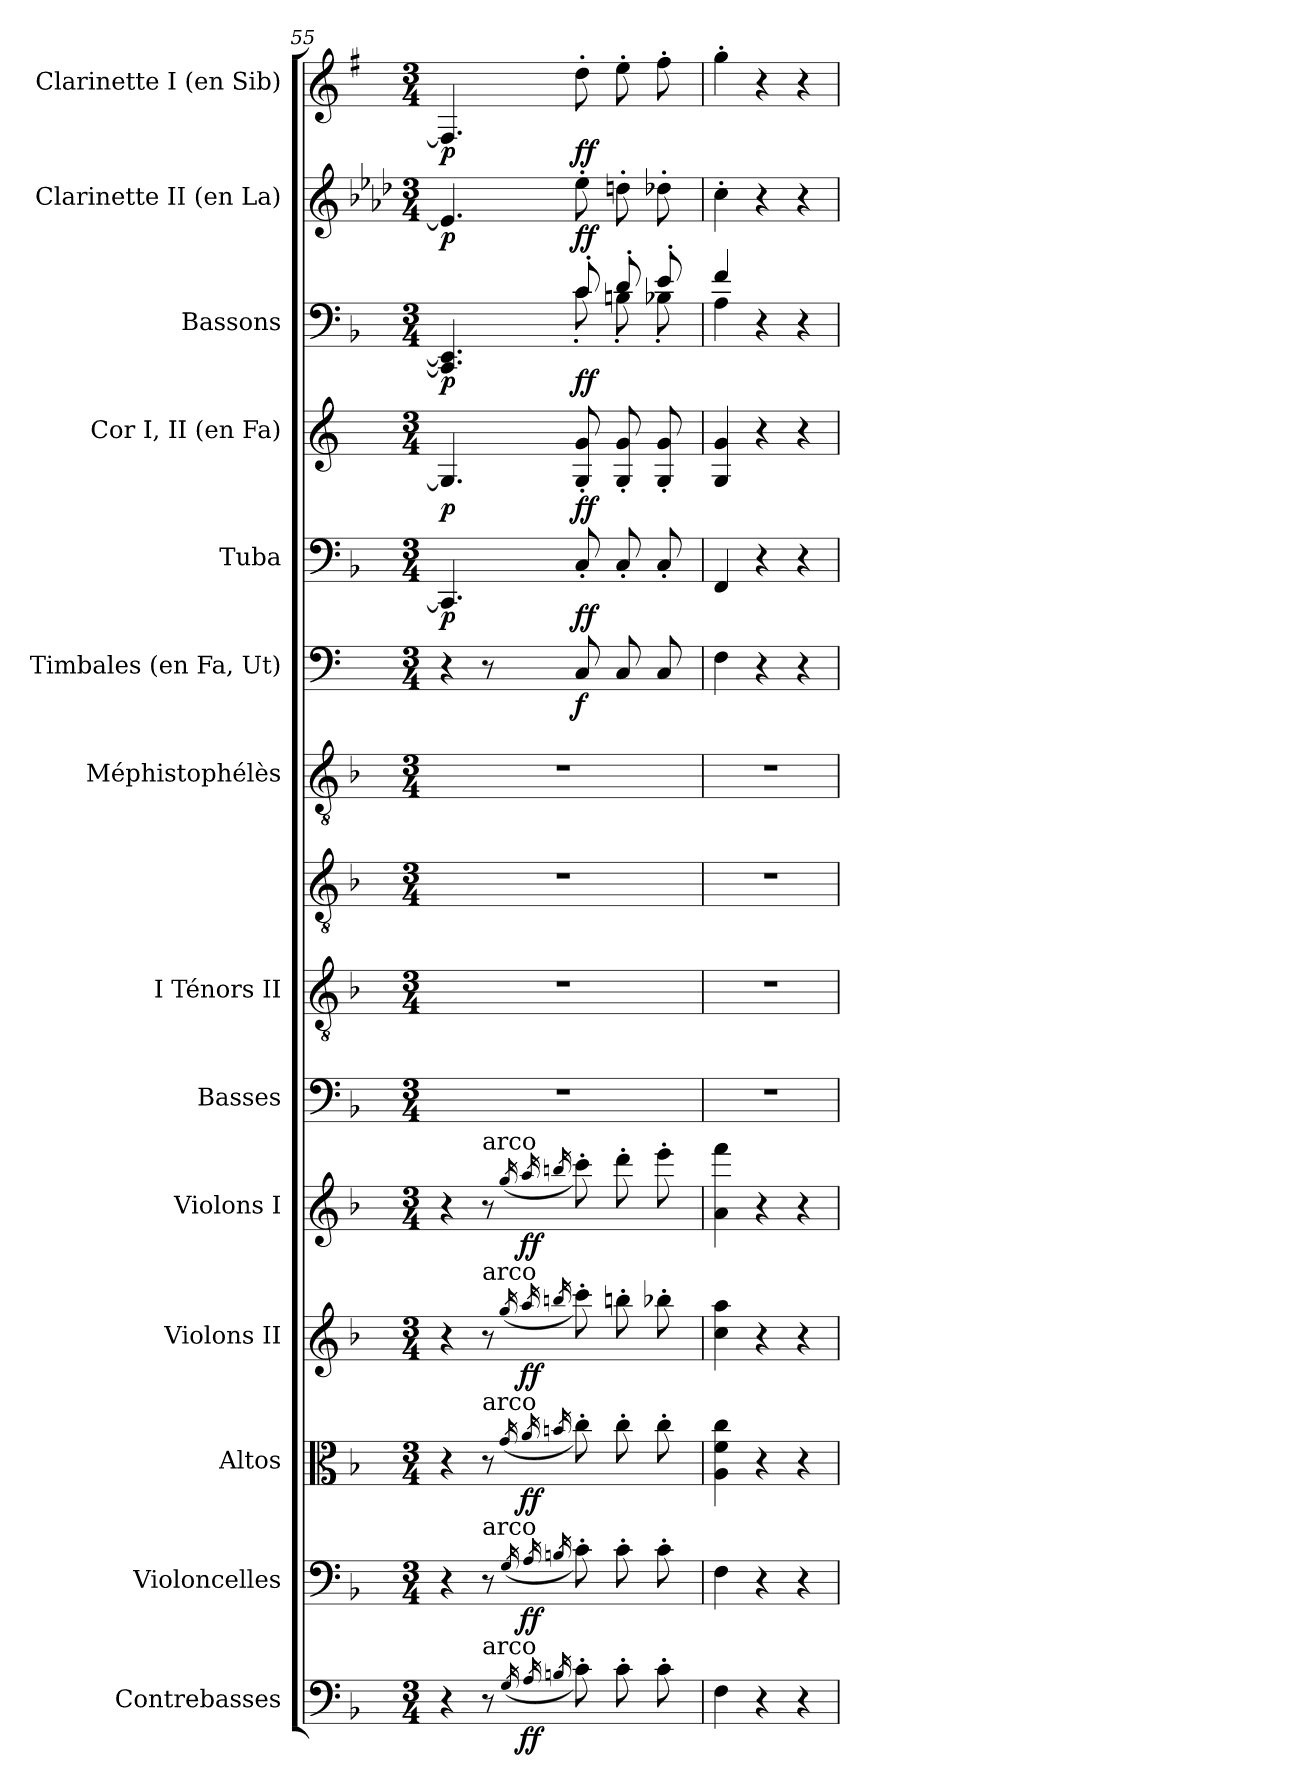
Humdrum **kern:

**kern	**dynam	**kern	**dynam	**kern	**dynam	**kern	**dynam	**kern	**dynam	**kern	**kern	**kern	**kern	**kern	**dynam	**kern	**dynam	**kern	**dynam	**kern	**dynam	**kern	**dynam	**kern	**dynam
*part14	*part14	*part13	*part13	*part12	*part12	*part11	*part11	*part10	*part10	*part9	*part8	*part8	*part7	*part6	*part6	*part5	*part5	*part4	*part4	*part3	*part3	*part2	*part2	*part1	*part1
*staff15	*staff15	*staff14	*staff14	*staff13	*staff13	*staff12	*staff12	*staff11	*staff11	*staff10	*staff9	*staff8	*staff7	*staff6	*staff6	*staff5	*staff5	*staff4	*staff4	*staff3	*staff3	*staff2	*staff2	*staff1	*staff1
*I"Contrebasses	*	*I"Violoncelles	*	*I"Altos	*	*I"Violons II	*	*I"Violons I	*	*I"Basses	*I"I  Ténors  II	*	*I"Méphistophélès	*I"Timbales (en Fa, Ut)	*	*I"Tuba	*	*I"Cor I, II (en Fa)	*	*I"Bassons	*	*I"Clarinette II (en La)	*	*I"Clarinette I (en Sib)	*
*I'C-b.	*	*I'Vlles	*	*I'Altos	*	*I'Vns II	*	*I'Vns I	*	*I'Basses	*I'Tén.	*	*I'Méphist.	*	*	*I'Tb.	*	*I'Cor (Fa)	*	*I'Bns	*	*I'Cl. (La)	*	*I'Cl. (Sib)	*
*clefF4	*	*clefF4	*	*clefC3	*	*clefG2	*	*clefG2	*	*clefF4	*clefGv2	*clefGv2	*clefGv2	*clefF4	*	*clefF4	*	*clefG2	*	*clefF4	*	*clefG2	*	*clefG2	*
*ITrd7c12	*	*	*	*	*	*	*	*	*	*	*ITrd7c12	*ITrd7c12	*ITrd7c12	*	*	*	*	*ITrd4c7	*	*	*	*ITrd2c3	*	*ITrd1c2	*
*k[b-]	*	*k[b-]	*	*k[b-]	*	*k[b-]	*	*k[b-]	*	*k[b-]	*k[b-]	*k[b-]	*k[b-]	*k[]	*	*k[b-]	*	*k[b-]	*	*k[b-]	*	*k[b-]	*	*k[b-]	*
*F:	*	*F:	*	*F:	*	*F:	*	*F:	*	*F:	*F:	*F:	*F:	*C:	*	*F:	*	*F:	*	*F:	*	*F:	*	*F:	*
*M3/4	*	*M3/4	*	*M3/4	*	*M3/4	*	*M3/4	*	*M3/4	*M3/4	*M3/4	*M3/4	*M3/4	*	*M3/4	*	*M3/4	*	*M3/4	*	*M3/4	*	*M3/4	*
=55	=55	=55	=55	=55	=55	=55	=55	=55	=55	=55	=55	=55	=55	=55	=55	=55	=55	=55	=55	=55	=55	=55	=55	=55	=55
!	!	!	!	!	!	!	!	!	!	!LO:N:vis=1	!LO:N:vis=1	!LO:N:vis=1	!LO:N:vis=1	!	!	!	!	!	!	!	!	!	!	!	!
*^	*	*^	*	*^	*	*^	*	*^	*	*	*	*	*	*	*	*	*	*	*	*^	*	*	*	*	*
4r	4ryy	.	4r	4ryy	.	4r	4ryy	.	4r	4ryy	.	4r	4ryy	.	2.r	2.r	2.r	2.r	4r	.	4.CCi/]	p	4.Ci/]	p	4.CCi/] 4.EEi]	4.ryy	p	4.ci/]	p	4.Ei/]	p
!	!	!	!	!	!	!	!	!	!	!	!	!LO:TX:a:t=arco	!	!	!	!	!	!	!	!	!	!	!	!	!	!	!	!	!	!	!
!	!	!	!	!	!	!	!	!	!LO:TX:a:t=arco	!	!	!	!	!	!	!	!	!	!	!	!	!	!	!	!	!	!	!	!	!	!
!	!	!	!	!	!	!LO:TX:a:t=arco	!	!	!	!	!	!	!	!	!	!	!	!	!	!	!	!	!	!	!	!	!	!	!	!	!
!	!	!	!LO:TX:a:t=arco	!	!	!	!	!	!	!	!	!	!	!	!	!	!	!	!	!	!	!	!	!	!	!	!	!	!	!	!
!LO:TX:a:t=arco	!	!	!	!	!	!	!	!	!	!	!	!	!	!	!	!	!	!	!	!	!	!	!	!	!	!	!	!	!	!	!
8r	32ryy	.	8r	32ryy	.	8r	32ryy	.	8r	32ryy	.	8r	32ryy	.	.	.	.	.	8r	.	.	.	.	.	.	.	.	.	.	.	.
.	256ryy	.	.	256ryy	.	.	256ryy	.	.	256ryy	.	.	256ryy	.	.	.	.	.	.	.	.	.	.	.	.	.	.	.	.	.	.
.	1024ryy	.	.	1024ryy	.	.	1024ryy	.	.	1024ryy	.	.	1024ryy	.	.	.	.	.	.	.	.	.	.	.	.	.	.	.	.	.	.
.	4ryy	ff	.	4ryy	ff	.	4ryy	ff	.	4ryy	ff	.	4ryy	ff	.	.	.	.	.	.	.	.	.	.	.	.	.	.	.	.	.
(16qGGi/	.	.	(16qGi/	.	.	(16qgi/	.	.	(16qggi/	.	.	(16qggi/	.	.	.	.	.	.	.	.	.	.	.	.	.	.	.	.	.	.	.
16qAAi/	.	.	16qAi/	.	.	16qai/	.	.	16qaai/	.	.	16qaai/	.	.	.	.	.	.	.	.	.	.	.	.	.	.	.	.	.	.	.
16qBBni/	.	.	16qBni/	.	.	16qbni/	.	.	16qbbni/	.	.	16qbbni/	.	.	.	.	.	.	.	.	.	.	.	.	.	.	.	.	.	.	.
8C'i\)	.	.	8c'i\)	.	.	8cc'i\)	.	.	8ccc'i\)	.	.	8ccc'i\)	.	.	.	.	.	.	8Ci/	f	8C'i/	ff	8Ci/' 8ci'	ff	8c'i/	8c'i\	ff	8cc'i\	ff	8cc'i\	ff
8C'i\	.	.	8c'i\	.	.	8cc'i\	.	.	8bbn'i\	.	.	8ddd'i\	.	.	.	.	.	.	8Ci/	.	8C'i/	.	8Ci/' 8ci'	.	8d'i/	8Bn'i\	.	8bn'i\	.	8dd'i\	.
.	8ryy	.	.	8ryy	.	.	8ryy	.	.	8ryy	.	.	8ryy	.	.	.	.	.	.	.	.	.	.	.	.	.	.	.	.	.	.
8C'i\	.	.	8c'i\	.	.	8cc'i\	.	.	8bb-X'i\	.	.	8eee'i\	.	.	.	.	.	.	8Ci/	.	8C'i/	.	8Ci/' 8ci'	.	8e'i/	8B-X'i\	.	8b-X'i\	.	8ee'i\	.
.	16ryy	.	.	16ryy	.	.	16ryy	.	.	16ryy	.	.	16ryy	.	.	.	.	.	.	.	.	.	.	.	.	.	.	.	.	.	.
.	64ryy	.	.	64ryy	.	.	64ryy	.	.	64ryy	.	.	64ryy	.	.	.	.	.	.	.	.	.	.	.	.	.	.	.	.	.	.
.	128ryy	.	.	128ryy	.	.	128ryy	.	.	128ryy	.	.	128ryy	.	.	.	.	.	.	.	.	.	.	.	.	.	.	.	.	.	.
.	512.ryy	.	.	512.ryy	.	.	512.ryy	.	.	512.ryy	.	.	512.ryy	.	.	.	.	.	.	.	.	.	.	.	.	.	.	.	.	.	.
=56	=56	=56	=56	=56	=56	=56	=56	=56	=56	=56	=56	=56	=56	=56	=56	=56	=56	=56	=56	=56	=56	=56	=56	=56	=56	=56	=56	=56	=56	=56	=56
!	!	!	!	!	!	!	!	!	!	!	!	!	!	!	!LO:N:vis=1	!LO:N:vis=1	!LO:N:vis=1	!LO:N:vis=1	!	!	!	!	!	!	!	!	!	!	!	!	!
*v	*v	*	*	*	*	*v	*v	*	*v	*v	*	*v	*v	*	*	*	*	*	*	*	*	*	*	*	*	*	*	*	*	*	*
*	*	*v	*v	*	*	*	*	*	*	*	*	*	*	*	*	*	*	*	*	*	*	*	*	*	*	*	*
4FFi\	.	4Fi\	.	4Ai\ 4fi 4cci	.	4cci\ 4aai	.	4ai\ 4fffi	.	2.r	2.r	2.r	2.r	4Fi\	.	4FFi/	.	4Ci/ 4ci	.	4fi/	4Ai\	.	4a'i\	.	4ff'i\	.
4r	.	4r	.	4r	.	4r	.	4r	.	.	.	.	.	4r	.	4r	.	4r	.	4r	2ryy	.	4r	.	4r	.
4r	.	4r	.	4r	.	4r	.	4r	.	.	.	.	.	4r	.	4r	.	4r	.	4r	.	.	4r	.	4r	.
*	*	*	*	*	*	*	*	*	*	*	*	*	*	*	*	*	*	*	*	*v	*v	*	*	*	*	*
=	=	=	=	=	=	=	=	=	=	=	=	=	=	=	=	=	=	=	=	=	=	=	=	=	=
*-	*-	*-	*-	*-	*-	*-	*-	*-	*-	*-	*-	*-	*-	*-	*-	*-	*-	*-	*-	*-	*-	*-	*-	*-	*-
